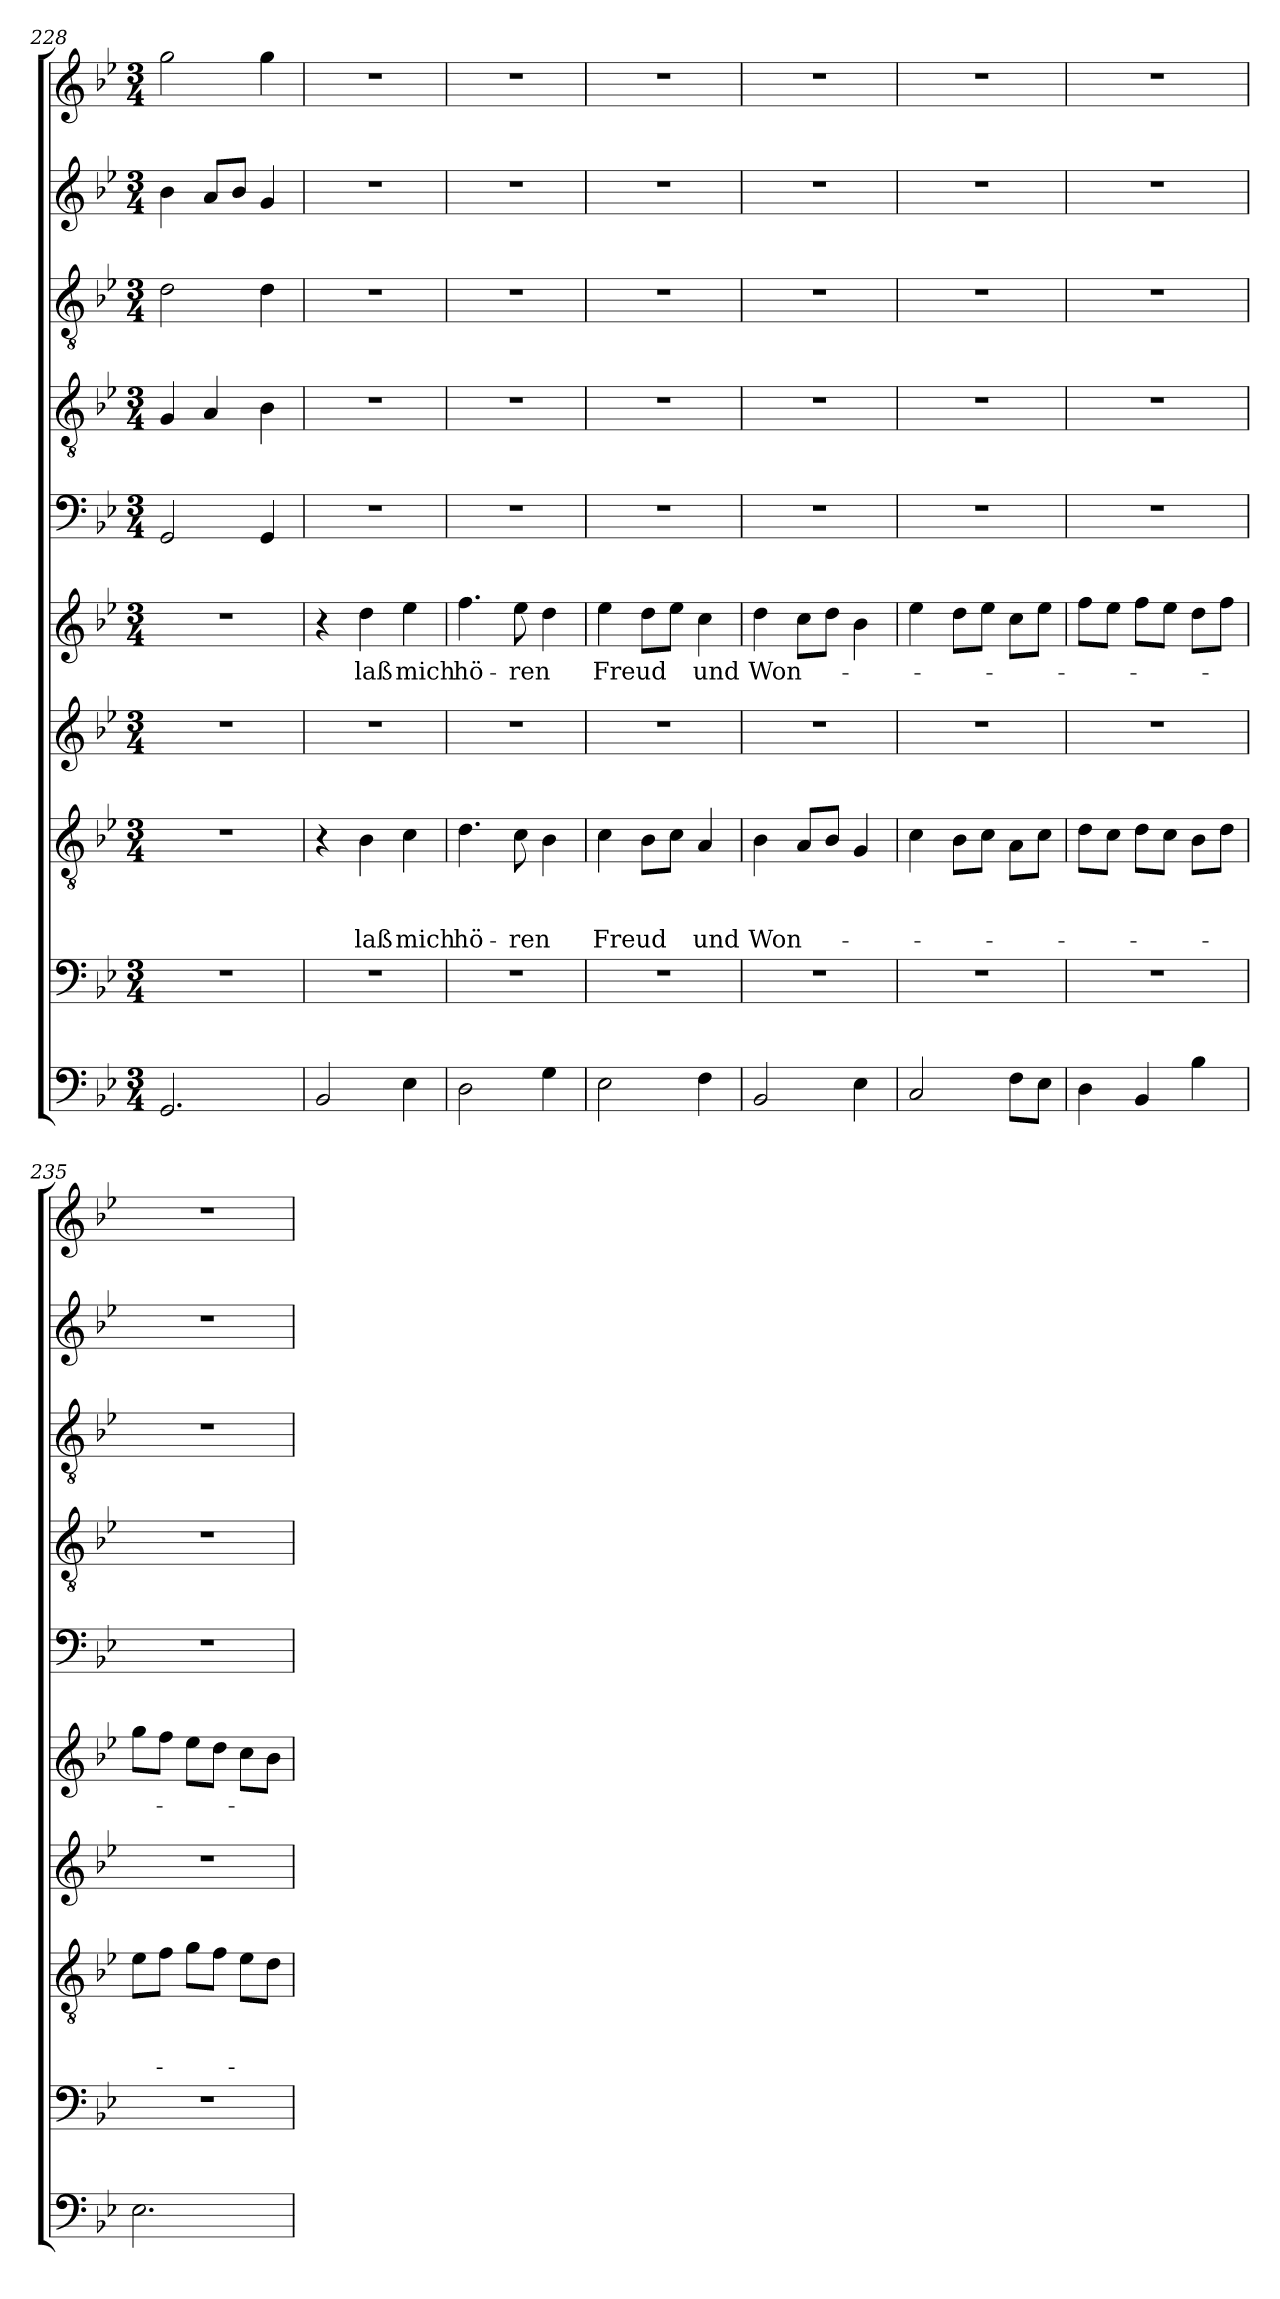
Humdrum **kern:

**kern	**kern	**kern	**text	**text	**text	**kern	**kern	**text	**kern	**kern	**kern	**kern	**kern
*part10	*part9	*part8	*part8	*part8	*part8	*part7	*part6	*part6	*part5	*part4	*part3	*part2	*part1
*staff10	*staff9	*staff8	*staff8	*staff8	*staff8	*staff7	*staff6	*staff6	*staff5	*staff4	*staff3	*staff2	*staff1
*clefF4	*clefF4	*clefGv2	*	*	*	*clefG2	*clefG2	*	*clefF4	*clefGv2	*clefGv2	*clefG2	*clefG2
*k[b-e-]	*k[b-e-]	*k[b-e-]	*	*	*	*k[b-e-]	*k[b-e-]	*	*k[b-e-]	*k[b-e-]	*k[b-e-]	*k[b-e-]	*k[b-e-]
*g:	*g:	*g:	*	*	*	*g:	*g:	*	*g:	*g:	*g:	*g:	*g:
*M3/4	*M3/4	*M3/4	*	*	*	*M3/4	*M3/4	*	*M3/4	*M3/4	*M3/4	*M3/4	*M3/4
=228	=228	=228	=228	=228	=228	=228	=228	=228	=228	=228	=228	=228	=228
2.GG/	2.r	2.r	.	.	.	2.r	2.r	.	2GG/	4G/	2d\	4b-\	2gg\
.	.	.	.	.	.	.	.	.	.	4A/	.	8a/L	.
.	.	.	.	.	.	.	.	.	.	.	.	8b-/J	.
.	.	.	.	.	.	.	.	.	4GG/	4B-\	4d\	4g/	4gg\
=229	=229	=229	=229	=229	=229	=229	=229	=229	=229	=229	=229	=229	=229
2BB-/	2.r	4r	.	.	.	2.r	4r	.	2.r	2.r	2.r	2.r	2.r
.	.	4B-\	.	.	laß	.	4dd\	laß	.	.	.	.	.
4E-\	.	4c\	.	.	mich	.	4ee-\	mich	.	.	.	.	.
=230	=230	=230	=230	=230	=230	=230	=230	=230	=230	=230	=230	=230	=230
2D\	2.r	4.d\	.	.	hö-	2.r	4.ff\	hö-	2.r	2.r	2.r	2.r	2.r
.	.	8c\	.	.	-ren	.	8ee-\	-ren	.	.	.	.	.
4G\	.	4B-\	.	.	.	.	4dd\	.	.	.	.	.	.
!!LO:PB:g=z
=231	=231	=231	=231	=231	=231	=231	=231	=231	=231	=231	=231	=231	=231
2E-\	2.r	4c\	.	.	Freud	2.r	4ee-\	Freud	2.r	2.r	2.r	2.r	2.r
.	.	8B-\L	.	.	.	.	8dd\L	.	.	.	.	.	.
.	.	8c\J	.	.	.	.	8ee-\J	.	.	.	.	.	.
4F\	.	4A/	.	.	und	.	4cc\	und	.	.	.	.	.
=232	=232	=232	=232	=232	=232	=232	=232	=232	=232	=232	=232	=232	=232
2BB-/	2.r	4B-\	.	.	Won-	2.r	4dd\	Won-	2.r	2.r	2.r	2.r	2.r
.	.	8A/L	.	.	.	.	8cc\L	.	.	.	.	.	.
.	.	8B-/J	.	.	.	.	8dd\J	.	.	.	.	.	.
4E-\	.	4G/	.	.	.	.	4b-\	.	.	.	.	.	.
=233	=233	=233	=233	=233	=233	=233	=233	=233	=233	=233	=233	=233	=233
2C/	2.r	4c\	.	.	.	2.r	4ee-\	.	2.r	2.r	2.r	2.r	2.r
.	.	8B-\L	.	.	.	.	8dd\L	.	.	.	.	.	.
.	.	8c\J	.	.	.	.	8ee-\J	.	.	.	.	.	.
8F\L	.	8A\L	.	.	.	.	8cc\L	.	.	.	.	.	.
8E-\J	.	8c\J	.	.	.	.	8ee-\J	.	.	.	.	.	.
=234	=234	=234	=234	=234	=234	=234	=234	=234	=234	=234	=234	=234	=234
4D\	2.r	8d\L	.	.	.	2.r	8ff\L	.	2.r	2.r	2.r	2.r	2.r
.	.	8c\J	.	.	.	.	8ee-\J	.	.	.	.	.	.
4BB-/	.	8d\L	.	.	.	.	8ff\L	.	.	.	.	.	.
.	.	8c\J	.	.	.	.	8ee-\J	.	.	.	.	.	.
4B-\	.	8B-\L	.	.	.	.	8dd\L	.	.	.	.	.	.
.	.	8d\J	.	.	.	.	8ff\J	.	.	.	.	.	.
=235	=235	=235	=235	=235	=235	=235	=235	=235	=235	=235	=235	=235	=235
2.E-\	2.r	8e-\L	.	.	.	2.r	8gg\L	.	2.r	2.r	2.r	2.r	2.r
.	.	8f\J	.	.	.	.	8ff\J	.	.	.	.	.	.
.	.	8g\L	.	.	.	.	8ee-\L	.	.	.	.	.	.
.	.	8f\J	.	.	.	.	8dd\J	.	.	.	.	.	.
.	.	8e-\L	.	.	.	.	8cc\L	.	.	.	.	.	.
.	.	8d\J	.	.	.	.	8b-\J	.	.	.	.	.	.
=	=	=	=	=	=	=	=	=	=	=	=	=	=
*-	*-	*-	*-	*-	*-	*-	*-	*-	*-	*-	*-	*-	*-
